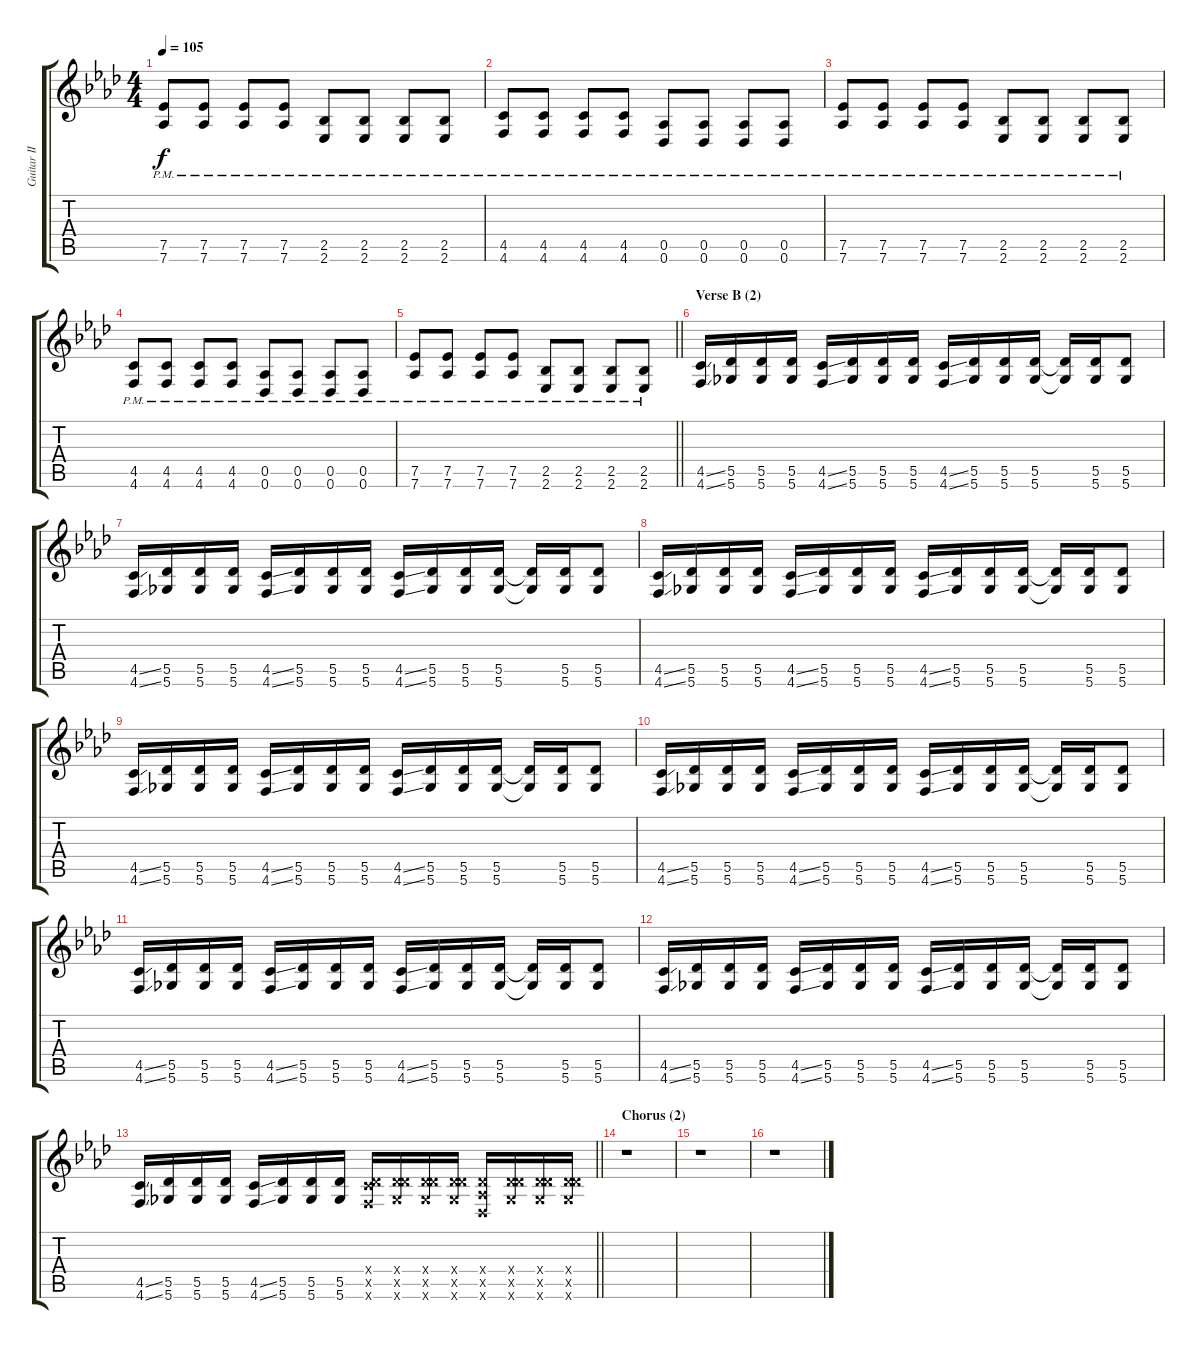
\track ("Guitar II" "Guitar II") {instrument distortionguitar}
\staff {score tabs}
\tuning (Eb4 Bb3 Gb3 Db3 Ab2 Db2) {hide}
\ts (4 4)
\tempo 105
\clef g2
\ks fminor
(7.5{pm} 7.6{pm}).8{dy f} (7.5{pm} 7.6{pm}).8 (7.5{pm} 7.6{pm}).8 (7.5{pm} 7.6{pm}).8 (2.5{pm} 2.6{pm}).8 (2.5{pm} 2.6{pm}).8 (2.5{pm} 2.6{pm}).8 (2.5{pm} 2.6{pm}).8 |
(4.5{pm} 4.6{pm}).8 (4.5{pm} 4.6{pm}).8 (4.5{pm} 4.6{pm}).8 (4.5{pm} 4.6{pm}).8 (0.5{pm} 0.6{pm}).8 (0.5{pm} 0.6{pm}).8 (0.5{pm} 0.6{pm}).8 (0.5{pm} 0.6{pm}).8 |
(7.5{pm} 7.6{pm}).8 (7.5{pm} 7.6{pm}).8 (7.5{pm} 7.6{pm}).8 (7.5{pm} 7.6{pm}).8 (2.5{pm} 2.6{pm}).8 (2.5{pm} 2.6{pm}).8 (2.5{pm} 2.6{pm}).8 (2.5{pm} 2.6{pm}).8 |
(4.5{pm} 4.6{pm}).8 (4.5{pm} 4.6{pm}).8 (4.5{pm} 4.6{pm}).8 (4.5{pm} 4.6{pm}).8 (0.5{pm} 0.6{pm}).8 (0.5{pm} 0.6{pm}).8 (0.5{pm} 0.6{pm}).8 (0.5{pm} 0.6{pm}).8 |
\barLineRight lightlight
(7.5{pm} 7.6{pm}).8 (7.5{pm} 7.6{pm}).8 (7.5{pm} 7.6{pm}).8 (7.5{pm} 7.6{pm}).8 (2.5{pm} 2.6{pm}).8 (2.5{pm} 2.6{pm}).8 (2.5{pm} 2.6{pm}).8 (2.5{pm} 2.6{pm}).8 |
\section ("" "Verse B (2)")
(4.5{ss} 4.6{ss}).16 (5.5 5.6).16 (5.5 5.6).16 (5.5 5.6).16 (4.5{ss} 4.6{ss}).16 (5.5 5.6).16 (5.5 5.6).16 (5.5 5.6).16 (4.5{ss} 4.6{ss}).16 (5.5 5.6).16 (5.5 5.6).16 (5.5 5.6).16 (5.5{t} 5.6{t}).16 (5.5 5.6).16 (5.5 5.6).8 |
(4.5{ss} 4.6{ss}).16 (5.5 5.6).16 (5.5 5.6).16 (5.5 5.6).16 (4.5{ss} 4.6{ss}).16 (5.5 5.6).16 (5.5 5.6).16 (5.5 5.6).16 (4.5{ss} 4.6{ss}).16 (5.5 5.6).16 (5.5 5.6).16 (5.5 5.6).16 (5.5{t} 5.6{t}).16 (5.5 5.6).16 (5.5 5.6).8 |
(4.5{ss} 4.6{ss}).16 (5.5 5.6).16 (5.5 5.6).16 (5.5 5.6).16 (4.5{ss} 4.6{ss}).16 (5.5 5.6).16 (5.5 5.6).16 (5.5 5.6).16 (4.5{ss} 4.6{ss}).16 (5.5 5.6).16 (5.5 5.6).16 (5.5 5.6).16 (5.5{t} 5.6{t}).16 (5.5 5.6).16 (5.5 5.6).8 |
(4.5{ss} 4.6{ss}).16 (5.5 5.6).16 (5.5 5.6).16 (5.5 5.6).16 (4.5{ss} 4.6{ss}).16 (5.5 5.6).16 (5.5 5.6).16 (5.5 5.6).16 (4.5{ss} 4.6{ss}).16 (5.5 5.6).16 (5.5 5.6).16 (5.5 5.6).16 (5.5{t} 5.6{t}).16 (5.5 5.6).16 (5.5 5.6).8 |
(4.5{ss} 4.6{ss}).16 (5.5 5.6).16 (5.5 5.6).16 (5.5 5.6).16 (4.5{ss} 4.6{ss}).16 (5.5 5.6).16 (5.5 5.6).16 (5.5 5.6).16 (4.5{ss} 4.6{ss}).16 (5.5 5.6).16 (5.5 5.6).16 (5.5 5.6).16 (5.5{t} 5.6{t}).16 (5.5 5.6).16 (5.5 5.6).8 |
(4.5{ss} 4.6{ss}).16 (5.5 5.6).16 (5.5 5.6).16 (5.5 5.6).16 (4.5{ss} 4.6{ss}).16 (5.5 5.6).16 (5.5 5.6).16 (5.5 5.6).16 (4.5{ss} 4.6{ss}).16 (5.5 5.6).16 (5.5 5.6).16 (5.5 5.6).16 (5.5{t} 5.6{t}).16 (5.5 5.6).16 (5.5 5.6).8 |
(4.5{ss} 4.6{ss}).16 (5.5 5.6).16 (5.5 5.6).16 (5.5 5.6).16 (4.5{ss} 4.6{ss}).16 (5.5 5.6).16 (5.5 5.6).16 (5.5 5.6).16 (4.5{ss} 4.6{ss}).16 (5.5 5.6).16 (5.5 5.6).16 (5.5 5.6).16 (5.5{t} 5.6{t}).16 (5.5 5.6).16 (5.5 5.6).8 |
\barLineRight lightlight
(4.5{ss} 4.6{ss}).16 (5.5 5.6).16 (5.5 5.6).16 (5.5 5.6).16 (4.5{ss} 4.6{ss}).16 (5.5 5.6).16 (5.5 5.6).16 (5.5 5.6).16 (0.4{x} 4.5{x} 4.6{x}).16 (0.4{x} 5.5{x} 5.6{x}).16 (0.4{x} 5.5{x} 5.6{x}).16 (0.4{x} 5.5{x} 5.6{x}).16 (0.4{x} 0.5{x} 0.6{x}).16 (0.4{x} 5.5{x} 5.6{x}).16 (0.4{x} 5.5{x} 5.6{x}).16 (0.4{x} 5.5{x} 5.6{x}).16 |
\section ("" "Chorus (2)")
r.1 |
r.1 |
r.1
